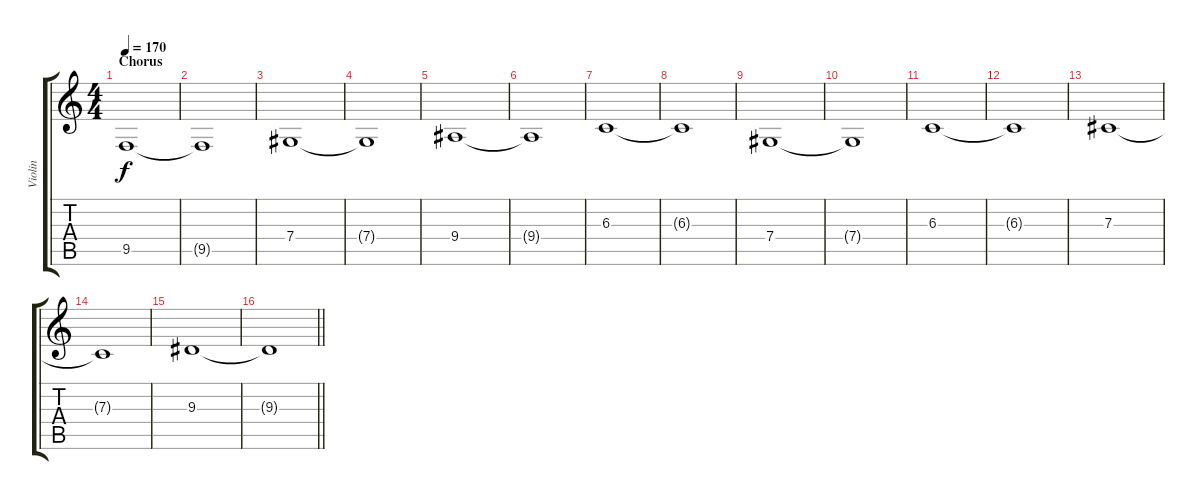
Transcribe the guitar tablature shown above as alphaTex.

\track ("Violin" "Violin") {instrument violin}
\staff {score tabs}
\tuning (Eb4 Bb3 Gb3 Db3 Ab2 Db2) {hide}
\ts (4 4)
\section ("" "Chorus")
\tempo 170
\clef g2
\ks c
9.5.1{dy f} |
9.5{t}.1 |
7.4.1 |
7.4{t}.1 |
9.4.1 |
9.4{t}.1 |
6.3.1 |
6.3{t}.1 |
7.4.1 |
7.4{t}.1 |
6.3.1 |
6.3{t}.1 |
7.3.1 |
7.3{t}.1 |
9.3.1 |
\barLineRight lightlight
9.3{t}.1
